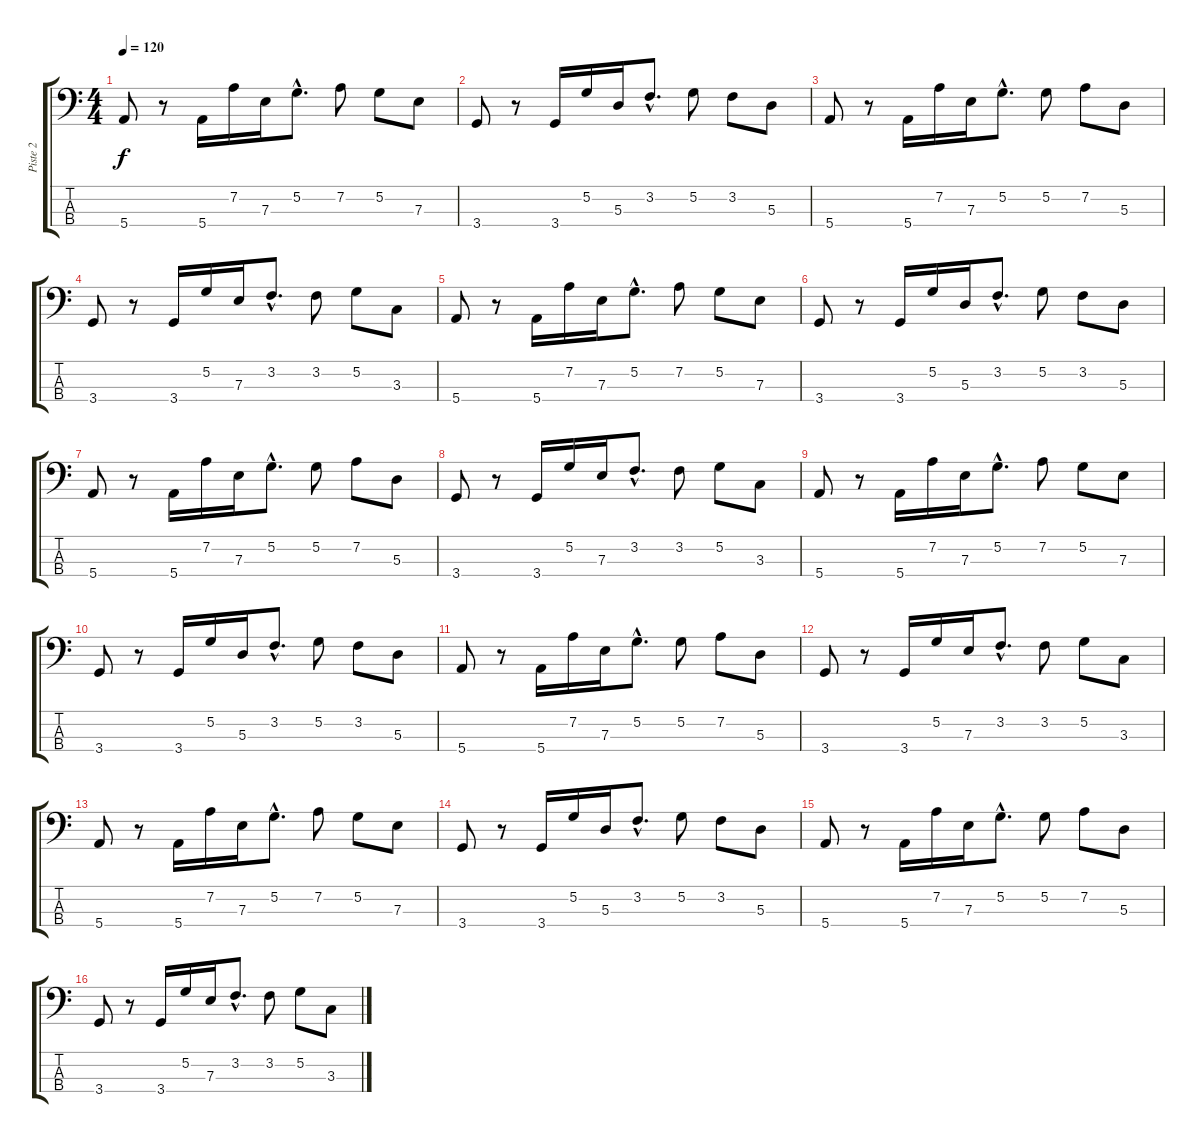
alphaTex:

\track ("Piste 2" "Piste 2") {instrument electricbasspick}
\staff {score tabs}
\tuning (G2 D2 A1 E1) {hide}
\ts (4 4)
\tempo 120
\clef f4
\ks c
5.4.8{dy f} r.8 5.4.16 7.2.16 7.3.16 5.2{hac}.8{d} 7.2.8 5.2.8 7.3.8 |
3.4.8 r.8 3.4.16 5.2.16 5.3.16 3.2{hac}.8{d} 5.2.8 3.2.8 5.3.8 |
5.4.8 r.8 5.4.16 7.2.16 7.3.16 5.2{hac}.8{d} 5.2.8 7.2.8 5.3.8 |
3.4.8 r.8 3.4.16 5.2.16 7.3.16 3.2{hac}.8{d} 3.2.8 5.2.8 3.3.8 |
5.4.8 r.8 5.4.16 7.2.16 7.3.16 5.2{hac}.8{d} 7.2.8 5.2.8 7.3.8 |
3.4.8 r.8 3.4.16 5.2.16 5.3.16 3.2{hac}.8{d} 5.2.8 3.2.8 5.3.8 |
5.4.8 r.8 5.4.16 7.2.16 7.3.16 5.2{hac}.8{d} 5.2.8 7.2.8 5.3.8 |
3.4.8 r.8 3.4.16 5.2.16 7.3.16 3.2{hac}.8{d} 3.2.8 5.2.8 3.3.8 |
5.4.8 r.8 5.4.16 7.2.16 7.3.16 5.2{hac}.8{d} 7.2.8 5.2.8 7.3.8 |
3.4.8 r.8 3.4.16 5.2.16 5.3.16 3.2{hac}.8{d} 5.2.8 3.2.8 5.3.8 |
5.4.8 r.8 5.4.16 7.2.16 7.3.16 5.2{hac}.8{d} 5.2.8 7.2.8 5.3.8 |
3.4.8 r.8 3.4.16 5.2.16 7.3.16 3.2{hac}.8{d} 3.2.8 5.2.8 3.3.8 |
5.4.8 r.8 5.4.16 7.2.16 7.3.16 5.2{hac}.8{d} 7.2.8 5.2.8 7.3.8 |
3.4.8 r.8 3.4.16 5.2.16 5.3.16 3.2{hac}.8{d} 5.2.8 3.2.8 5.3.8 |
5.4.8 r.8 5.4.16 7.2.16 7.3.16 5.2{hac}.8{d} 5.2.8 7.2.8 5.3.8 |
3.4.8 r.8 3.4.16 5.2.16 7.3.16 3.2{hac}.8{d} 3.2.8 5.2.8 3.3.8
